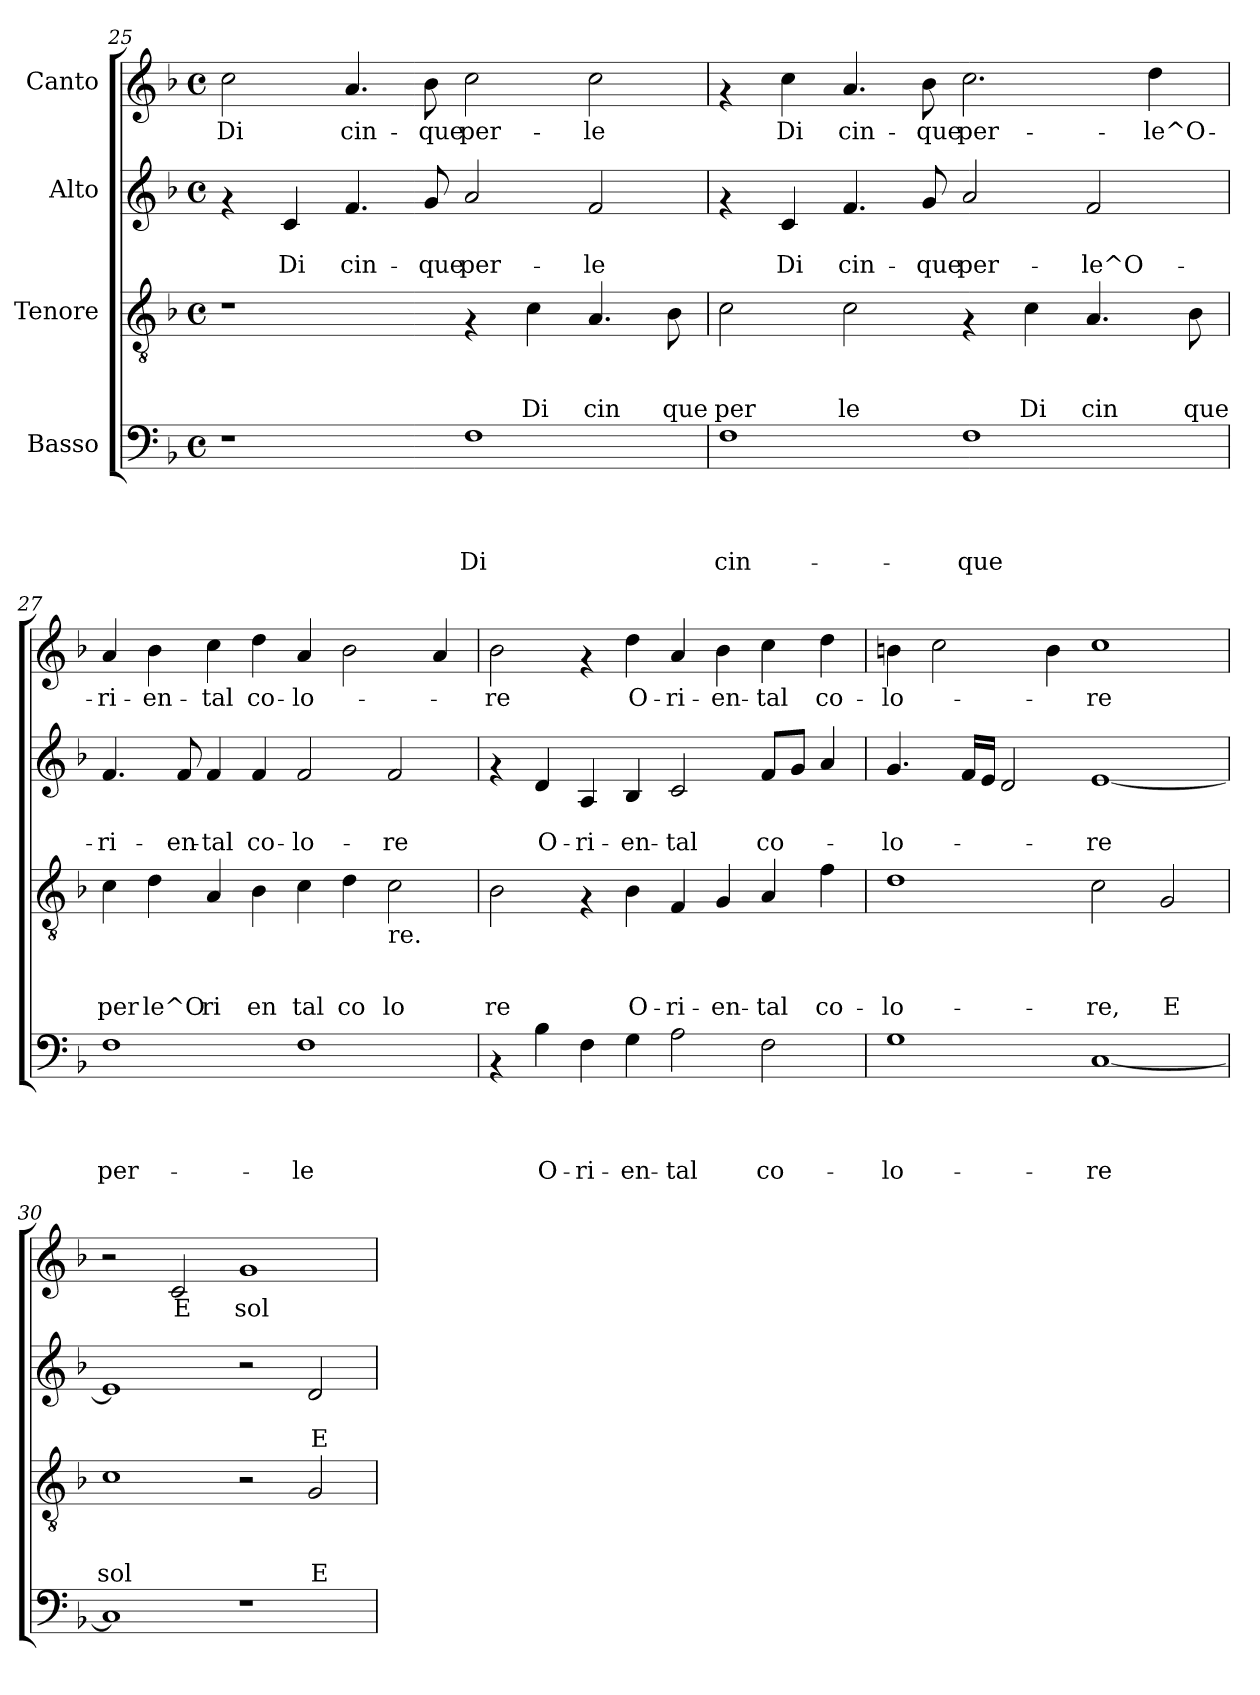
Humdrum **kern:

**kern	**text	**text	**text	**text	**kern	**text	**text	**text	**kern	**text	**text	**kern	**text
*part4	*part4	*part4	*part4	*part4	*part3	*part3	*part3	*part3	*part2	*part2	*part2	*part1	*part1
*staff4	*staff4	*staff4	*staff4	*staff4	*staff3	*staff3	*staff3	*staff3	*staff2	*staff2	*staff2	*staff1	*staff1
*I"Basso	*	*	*	*	*I"Tenore	*	*	*	*I"Alto	*	*	*I"Canto	*
!!LO:LB:g=z
*clefF4	*	*	*	*	*clefGv2	*	*	*	*clefG2	*	*	*clefG2	*
*k[b-]	*	*	*	*	*k[b-]	*	*	*	*k[b-]	*	*	*k[b-]	*
*F:	*	*	*	*	*F:	*	*	*	*F:	*	*	*F:	*
*M4/4	*	*	*	*	*M4/4	*	*	*	*M4/4	*	*	*M4/4	*
*met(c)	*	*	*	*	*met(c)	*	*	*	*met(c)	*	*	*met(c)	*
=25	=25	=25	=25	=25	=25	=25	=25	=25	=25	=25	=25	=25	=25
!	!	!	!	!	!	!	!	!	!	!	!	!	!LO:LY:b
1r	.	.	.	.	1r	.	.	.	4rf	.	.	2cc\	Di
!	!	!	!	!	!	!	!	!	!	!	!LO:LY:b	!	!
.	.	.	.	.	.	.	.	.	4c/	.	Di	.	.
!	!	!	!	!	!	!	!	!	!	!	!LO:LY:b	!	!LO:LY:b
.	.	.	.	.	.	.	.	.	4.f/	.	cin-	4.a/	cin-
!	!	!	!	!	!	!	!	!	!	!	!LO:LY:b	!	!LO:LY:b
.	.	.	.	.	.	.	.	.	8g/	.	-que	8b-\	-que
!	!	!	!	!LO:LY:b	!	!	!	!	!	!	!LO:LY:b	!	!LO:LY:b
1F	.	.	.	Di	4rF	.	.	.	2a/	.	per-	2cc\	per-
!	!	!	!	!	!	!	!	!LO:LY:b	!	!	!	!	!
.	.	.	.	.	4c\	.	.	Di	.	.	.	.	.
!	!	!	!	!	!	!	!	!LO:LY:b	!	!	!LO:LY:b	!	!LO:LY:b
.	.	.	.	.	4.A/	.	.	cin	2f/	.	-le	2cc\	-le
!	!	!	!	!	!	!	!	!LO:LY:b	!	!	!	!	!
.	.	.	.	.	8B-\	.	.	que	.	.	.	.	.
=26	=26	=26	=26	=26	=26	=26	=26	=26	=26	=26	=26	=26	=26
!	!	!	!	!LO:LY:b	!	!	!	!LO:LY:b	!	!	!	!	!
1F	.	.	.	cin-	2c\	.	.	per	4rf	.	.	4rf	.
!	!	!	!	!	!	!	!	!	!	!	!LO:LY:b	!	!LO:LY:b
.	.	.	.	.	.	.	.	.	4c/	.	Di	4cc\	Di
!	!	!	!	!	!	!	!	!LO:LY:b	!	!	!LO:LY:b	!	!LO:LY:b
.	.	.	.	.	2c\	.	.	le	4.f/	.	cin-	4.a/	cin-
!	!	!	!	!	!	!	!	!	!	!	!LO:LY:b	!	!LO:LY:b
.	.	.	.	.	.	.	.	.	8g/	.	-que	8b-\	-que
!	!	!	!	!LO:LY:b	!	!	!	!	!	!	!LO:LY:b	!	!LO:LY:b
1F	.	.	.	-que	4rF	.	.	.	2a/	.	per-	2.cc\	per-
!	!	!	!	!	!	!	!	!LO:LY:b	!	!	!	!	!
.	.	.	.	.	4c\	.	.	Di	.	.	.	.	.
!	!	!	!	!	!	!	!	!LO:LY:b	!	!	!LO:LY:b	!	!
.	.	.	.	.	4.A/	.	.	cin	2f/	.	-le^O-	.	.
!	!	!	!	!	!	!	!	!	!	!	!	!	!LO:LY:b
.	.	.	.	.	.	.	.	.	.	.	.	4dd\	-le^O-
!	!	!	!	!	!	!	!	!LO:LY:b	!	!	!	!	!
.	.	.	.	.	8B-\	.	.	que	.	.	.	.	.
=27	=27	=27	=27	=27	=27	=27	=27	=27	=27	=27	=27	=27	=27
!	!	!	!	!LO:LY:b	!	!	!	!LO:LY:b	!	!	!LO:LY:b	!	!LO:LY:b
1F	.	.	.	per-	4c\	.	.	per	4.f/	.	-ri-	4a/	-ri-
!	!	!	!	!	!	!	!	!LO:LY:b	!	!	!	!	!LO:LY:b
.	.	.	.	.	4d\	.	.	le^O	.	.	.	4b-\	-en-
!	!	!	!	!	!	!	!	!	!	!	!LO:LY:b	!	!
.	.	.	.	.	.	.	.	.	8f/	.	-en-	.	.
!	!	!	!	!	!	!	!	!LO:LY:b	!	!	!LO:LY:b	!	!LO:LY:b
.	.	.	.	.	4A/	.	.	ri	4f/	.	-tal	4cc\	-tal
!	!	!	!	!	!	!	!	!LO:LY:b	!	!	!LO:LY:b	!	!LO:LY:b
.	.	.	.	.	4B-\	.	.	en	4f/	.	co-	4dd\	co-
!	!	!	!	!LO:LY:b	!	!	!	!LO:LY:b	!	!	!LO:LY:b	!	!LO:LY:b
1F	.	.	.	-le	4c\	.	.	tal	2f/	.	-lo-	4a/	-lo-
!	!	!	!	!	!	!	!	!LO:LY:b	!	!	!	!	!
.	.	.	.	.	4d\	.	.	co	.	.	.	2b-\	.
!	!	!	!	!	!LO:TX:b:t=re.	!	!	!	!	!	!	!	!
!	!	!	!	!	!	!	!	!LO:LY:b	!	!	!LO:LY:b	!	!
.	.	.	.	.	2c\	.	.	lo	2f/	.	-re	.	.
.	.	.	.	.	.	.	.	.	.	.	.	4a/	.
!!LO:PB:g=z
=28	=28	=28	=28	=28	=28	=28	=28	=28	=28	=28	=28	=28	=28
!	!	!	!	!	!	!	!	!LO:LY:b	!	!	!	!	!LO:LY:b
4rAA	.	.	.	.	2B-\	.	.	re	4rf	.	.	2b-\	-re
!	!	!	!	!LO:LY:b	!	!	!	!	!	!	!LO:LY:b	!	!
4B-\	.	.	.	O-	.	.	.	.	4d/	.	O-	.	.
!	!	!	!	!LO:LY:b	!	!	!	!	!	!	!LO:LY:b	!	!
4F\	.	.	.	-ri-	4rF	.	.	.	4A/	.	-ri-	4rf	.
!	!	!	!	!LO:LY:b	!	!	!	!LO:LY:b	!	!	!LO:LY:b	!	!LO:LY:b
4G\	.	.	.	-en-	4B-\	.	.	O-	4B-/	.	-en-	4dd\	O-
!	!	!	!	!LO:LY:b	!	!	!	!LO:LY:b	!	!	!LO:LY:b	!	!LO:LY:b
2A\	.	.	.	-tal	4F/	.	.	-ri-	2c/	.	-tal	4a/	-ri-
!	!	!	!	!	!	!	!	!LO:LY:b	!	!	!	!	!LO:LY:b
.	.	.	.	.	4G/	.	.	-en-	.	.	.	4b-\	-en-
!	!	!	!	!LO:LY:b	!	!	!	!LO:LY:b	!	!	!LO:LY:b	!	!LO:LY:b
2F\	.	.	.	co-	4A/	.	.	-tal	8f/L	.	co-	4cc\	-tal
.	.	.	.	.	.	.	.	.	8g/J	.	.	.	.
!	!	!	!	!	!	!	!	!LO:LY:b	!	!	!	!	!LO:LY:b
.	.	.	.	.	4f\	.	.	co-	4a/	.	.	4dd\	co-
=29	=29	=29	=29	=29	=29	=29	=29	=29	=29	=29	=29	=29	=29
!	!	!	!	!LO:LY:b	!	!	!	!LO:LY:b	!	!	!LO:LY:b	!	!LO:LY:b
1G	.	.	.	-lo-	1d	.	.	-lo-	4.g/	.	-lo-	4bn\	-lo-
.	.	.	.	.	.	.	.	.	.	.	.	2cc\	.
.	.	.	.	.	.	.	.	.	16f/LL	.	.	.	.
.	.	.	.	.	.	.	.	.	16e/JJ	.	.	.	.
.	.	.	.	.	.	.	.	.	2d/	.	.	.	.
.	.	.	.	.	.	.	.	.	.	.	.	4b\	.
!	!	!	!	!LO:LY:b	!	!	!	!LO:LY:b	!	!	!LO:LY:b	!	!LO:LY:b
[<1C	.	.	.	-re	2c\	.	.	-re,	[<1e	.	-re	1cc	-re
!	!	!	!	!	!	!	!	!LO:LY:b	!	!	!	!	!
.	.	.	.	.	2G/	.	.	E	.	.	.	.	.
=30	=30	=30	=30	=30	=30	=30	=30	=30	=30	=30	=30	=30	=30
!	!	!	!	!	!	!	!	!LO:LY:b	!	!	!	!	!
1C]	.	.	.	.	1c	.	.	sol	1e]	.	.	2r	.
!	!	!	!	!	!	!	!	!	!	!	!	!	!LO:LY:b
.	.	.	.	.	.	.	.	.	.	.	.	2c/	E
!	!	!	!	!	!	!	!	!	!	!	!	!	!LO:LY:b
1r	.	.	.	.	2r	.	.	.	2r	.	.	1g	sol
!	!	!	!	!	!	!	!	!LO:LY:b	!	!	!LO:LY:b	!	!
.	.	.	.	.	2G/	.	.	E	2d/	.	E	.	.
=	=	=	=	=	=	=	=	=	=	=	=	=	=
*-	*-	*-	*-	*-	*-	*-	*-	*-	*-	*-	*-	*-	*-
